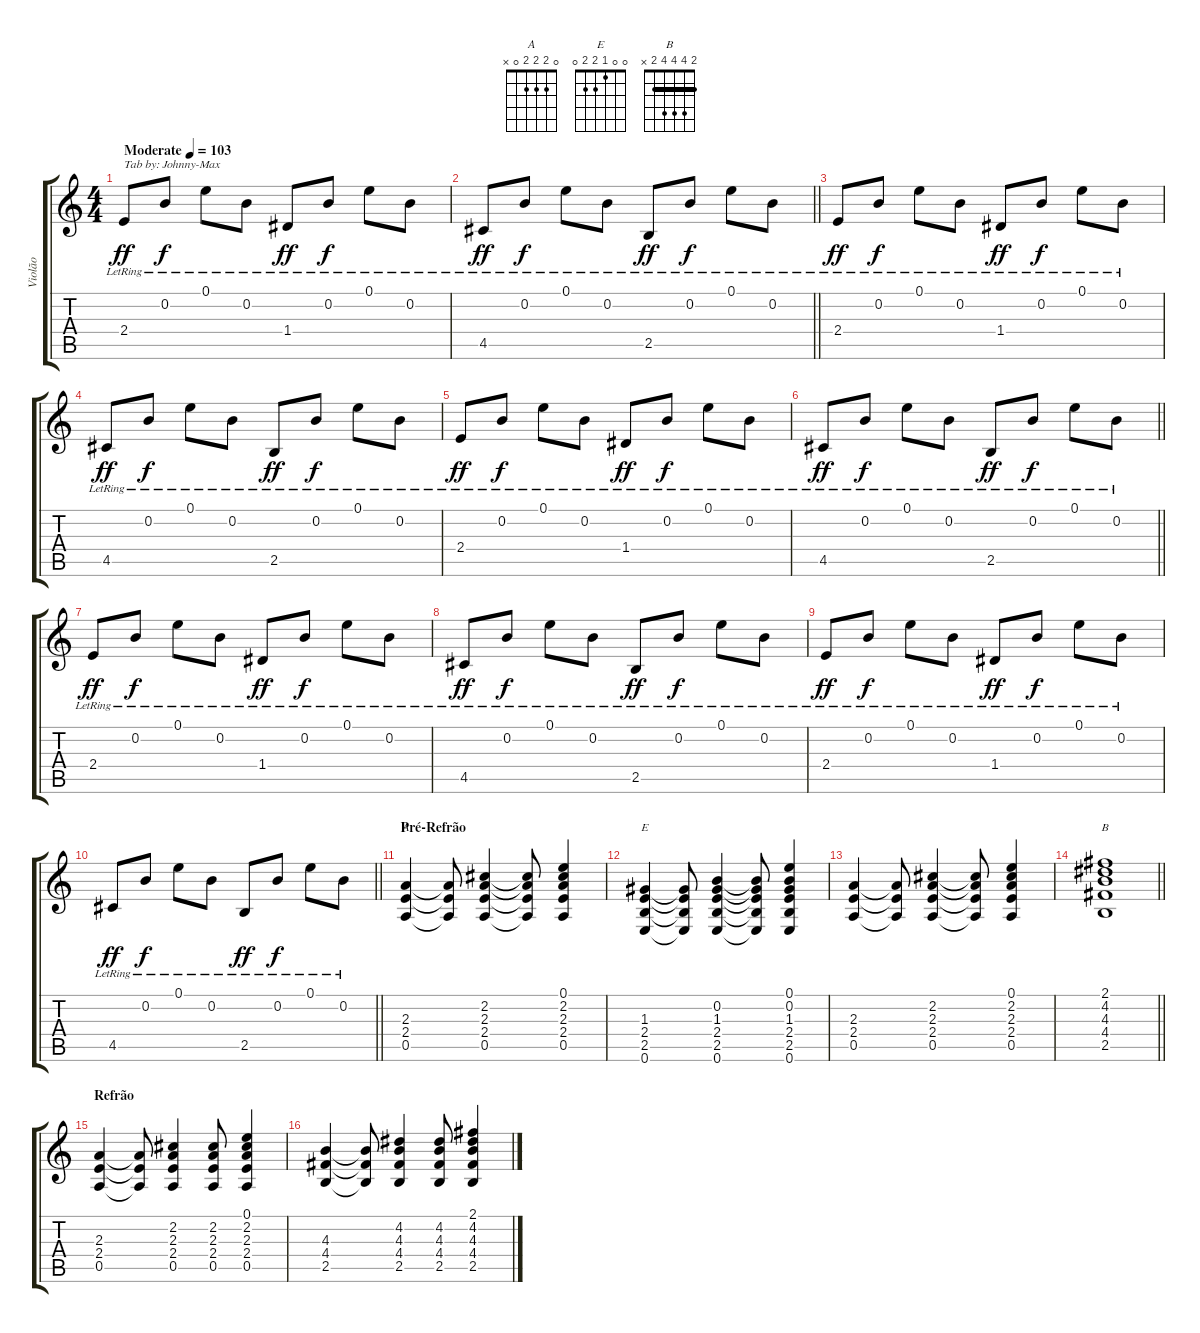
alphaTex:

\track ("Violão" "Violão") {instrument acousticguitarnylon}
\staff {score tabs}
\tuning (E4 B3 G3 D3 A2 E2) {hide}
\chord ("A" 0 2 2 2 0 x)
\chord ("E" 0 0 1 2 2 0)
\chord ("B" 2 4 4 4 2 x) {barre 2}
\ts (4 4)
\tempo (103 "Moderate")
\clef g2
\ks c
2.4{lr}.8{txt "Tab by: Johnny-Max" dy ff instrument acousticguitarnylon} 0.2{lr}.8{dy f} 0.1{lr}.8 0.2{lr}.8 1.4{lr}.8{dy ff} 0.2{lr}.8{dy f} 0.1{lr}.8 0.2{lr}.8 |
\barLineRight lightlight
4.5{lr}.8{dy ff} 0.2{lr}.8{dy f} 0.1{lr}.8 0.2{lr}.8 2.5{lr}.8{dy ff} 0.2{lr}.8{dy f} 0.1{lr}.8 0.2{lr}.8 |
2.4{lr}.8{dy ff} 0.2{lr}.8{dy f} 0.1{lr}.8 0.2{lr}.8 1.4{lr}.8{dy ff} 0.2{lr}.8{dy f} 0.1{lr}.8 0.2{lr}.8 |
4.5{lr}.8{dy ff} 0.2{lr}.8{dy f} 0.1{lr}.8 0.2{lr}.8 2.5{lr}.8{dy ff} 0.2{lr}.8{dy f} 0.1{lr}.8 0.2{lr}.8 |
2.4{lr}.8{dy ff} 0.2{lr}.8{dy f} 0.1{lr}.8 0.2{lr}.8 1.4{lr}.8{dy ff} 0.2{lr}.8{dy f} 0.1{lr}.8 0.2{lr}.8 |
\barLineRight lightlight
4.5{lr}.8{dy ff} 0.2{lr}.8{dy f} 0.1{lr}.8 0.2{lr}.8 2.5{lr}.8{dy ff} 0.2{lr}.8{dy f} 0.1{lr}.8 0.2{lr}.8 |
2.4{lr}.8{dy ff} 0.2{lr}.8{dy f} 0.1{lr}.8 0.2{lr}.8 1.4{lr}.8{dy ff} 0.2{lr}.8{dy f} 0.1{lr}.8 0.2{lr}.8 |
4.5{lr}.8{dy ff} 0.2{lr}.8{dy f} 0.1{lr}.8 0.2{lr}.8 2.5{lr}.8{dy ff} 0.2{lr}.8{dy f} 0.1{lr}.8 0.2{lr}.8 |
2.4{lr}.8{dy ff} 0.2{lr}.8{dy f} 0.1{lr}.8 0.2{lr}.8 1.4{lr}.8{dy ff} 0.2{lr}.8{dy f} 0.1{lr}.8 0.2{lr}.8 |
\barLineRight lightlight
4.5{lr}.8{dy ff} 0.2{lr}.8{dy f} 0.1{lr}.8 0.2{lr}.8 2.5{lr}.8{dy ff} 0.2{lr}.8{dy f} 0.1{lr}.8 0.2{lr}.8 |
\section ("" "Pré-Refrão")
(2.3 2.4 0.5).4{ch "A"} (2.3{t} 2.4{t} 0.5{t}).8 (2.2 2.3 2.4 0.5).4 (2.2{t} 2.3{t} 2.4{t} 0.5{t}).8 (0.1 2.2 2.3 2.4 0.5).4 |
(1.3 2.4 2.5 0.6).4{ch "E"} (1.3{t} 2.4{t} 2.5{t} 0.6{t}).8 (0.2 1.3 2.4 2.5 0.6).4 (0.2{t} 1.3{t} 2.4{t} 2.5{t} 0.6{t}).8 (0.1 0.2 1.3 2.4 2.5 0.6).4 |
(2.3 2.4 0.5).4 (2.3{t} 2.4{t} 0.5{t}).8 (2.2 2.3 2.4 0.5).4 (2.2{t} 2.3{t} 2.4{t} 0.5{t}).8 (0.1 2.2 2.3 2.4 0.5).4 |
\barLineRight lightlight
(2.1 4.2 4.3 4.4 2.5).1{ch "B"} |
\section ("" "Refrão")
(2.3 2.4 0.5).4 (2.3{t} 2.4{t} 0.5{t}).8 (2.2 2.3 2.4 0.5).4 (2.2 2.3 2.4 0.5).8 (0.1 2.2 2.3 2.4 0.5).4 |
(4.3 4.4 2.5).4 (4.3{t} 4.4{t} 2.5{t}).8 (4.2 4.3 4.4 2.5).4 (4.2 4.3 4.4 2.5).8 (2.1 4.2 4.3 4.4 2.5).4
